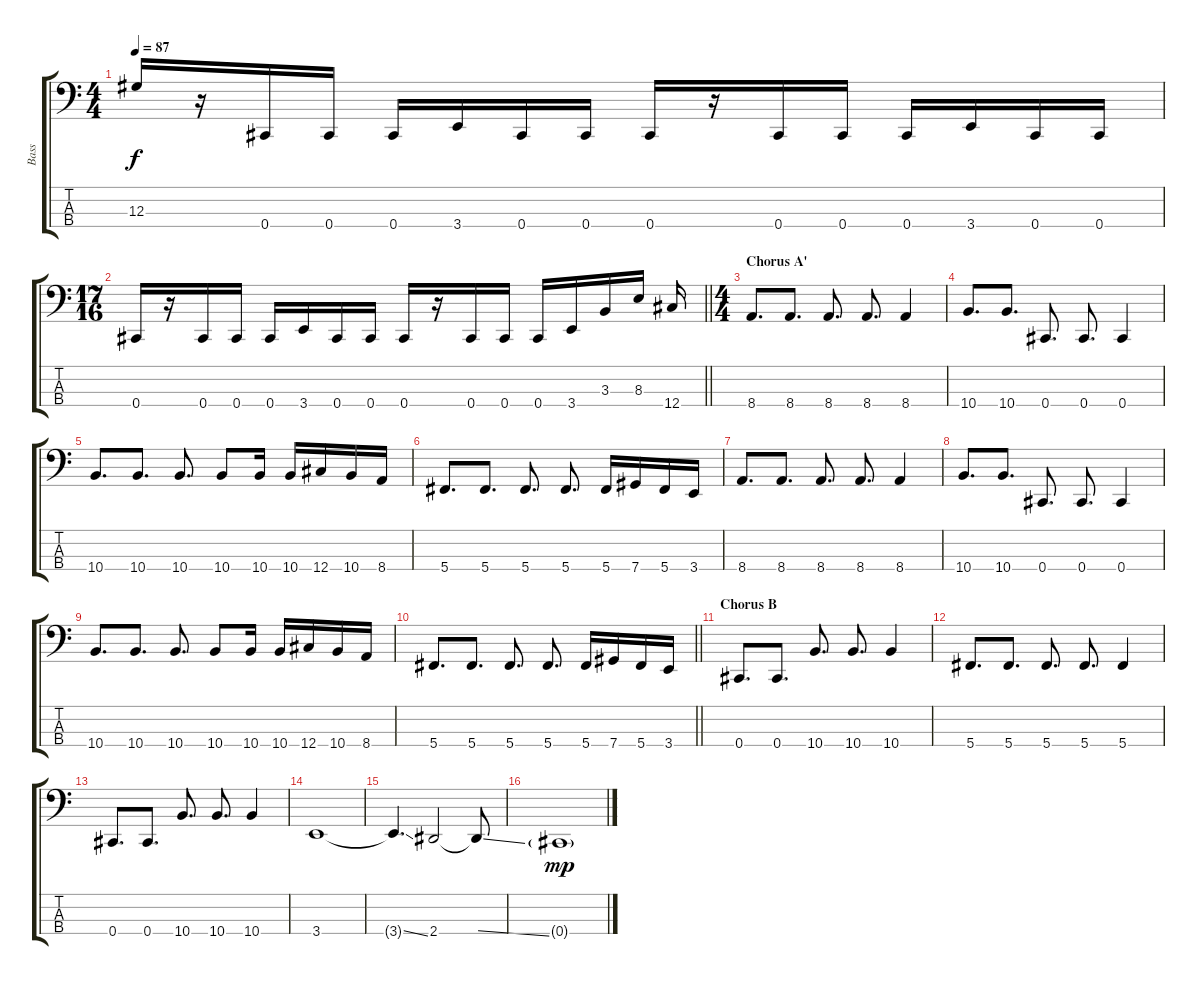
\track ("Bass" "Bass") {instrument electricbassfinger}
\staff {score tabs}
\tuning (Gb2 Db2 Ab1 Db1) {hide}
\ts (4 4)
\tempo 87
\clef f4
\ks c
12.3.16{dy f} r.16 0.4.16 0.4.16 0.4.16 3.4.16 0.4.16 0.4.16 0.4.16 r.16 0.4.16 0.4.16 0.4.16 3.4.16 0.4.16 0.4.16 |
\ts (17 16)
\barLineRight lightlight
0.4.16 r.16 0.4.16 0.4.16 0.4.16 3.4.16 0.4.16 0.4.16 0.4.16 r.16 0.4.16 0.4.16 0.4.16 3.4.16 3.3.16 8.3.16 12.4.16 |
\ts (4 4)
\section ("" "Chorus A'")
8.4.8{d} 8.4.8{d} 8.4.8{d} 8.4.8{d} 8.4.4 |
10.4.8{d} 10.4.8{d} 0.4.8{d} 0.4.8{d} 0.4.4 |
10.4.8{d} 10.4.8{d} 10.4.8{d} 10.4.8 10.4.16 10.4.16 12.4.16 10.4.16 8.4.16 |
5.4.8{d} 5.4.8{d} 5.4.8{d} 5.4.8{d} 5.4.16 7.4.16 5.4.16 3.4.16 |
8.4.8{d} 8.4.8{d} 8.4.8{d} 8.4.8{d} 8.4.4 |
10.4.8{d} 10.4.8{d} 0.4.8{d} 0.4.8{d} 0.4.4 |
10.4.8{d} 10.4.8{d} 10.4.8{d} 10.4.8 10.4.16 10.4.16 12.4.16 10.4.16 8.4.16 |
\barLineRight lightlight
5.4.8{d} 5.4.8{d} 5.4.8{d} 5.4.8{d} 5.4.16 7.4.16 5.4.16 3.4.16 |
\section ("" "Chorus B")
0.4.8{d} 0.4.8{d} 10.4.8{d} 10.4.8{d} 10.4.4 |
5.4.8{d} 5.4.8{d} 5.4.8{d} 5.4.8{d} 5.4.4 |
0.4.8{d} 0.4.8{d} 10.4.8{d} 10.4.8{d} 10.4.4 |
3.4.1 |
3.4{ss t}.4{d} 2.4.2 2.4{ss t}.8 |
0.4{g}.1{dy mp}
